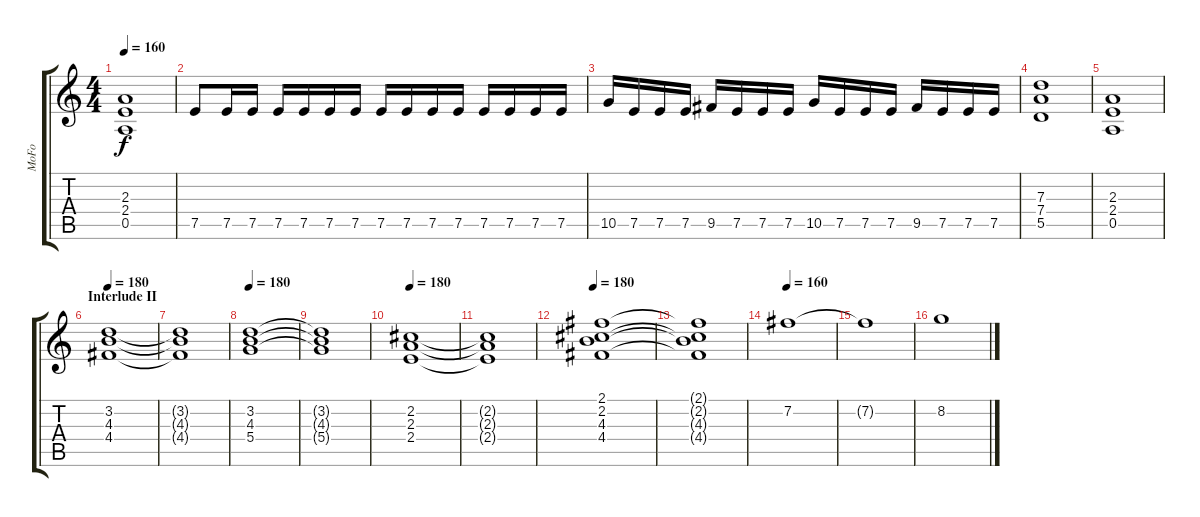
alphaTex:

\track ("MoFo" "MoFo") {instrument overdrivenguitar}
\staff {score tabs}
\tuning (E4 B3 G3 D3 A2 E2) {hide}
\ts (4 4)
\tempo 160
\clef g2
\ks c
(2.3{t} 2.4{t} 0.5{t}).1{dy f} |
7.5.8 7.5.16 7.5.16 7.5.16 7.5.16 7.5.16 7.5.16 7.5.16 7.5.16 7.5.16 7.5.16 7.5.16 7.5.16 7.5.16 7.5.16 |
10.5.16 7.5.16 7.5.16 7.5.16 9.5.16 7.5.16 7.5.16 7.5.16 10.5.16 7.5.16 7.5.16 7.5.16 9.5.16 7.5.16 7.5.16 7.5.16 |
(7.3 7.4 5.5).1 |
(2.3 2.4 0.5).1 |
\section ("" "Interlude II")
\tempo 180
(3.2 4.3 4.4).1 |
(3.2{t} 4.3{t} 4.4{t}).1 |
\tempo 180
(3.2 4.3 5.4).1 |
(3.2{t} 4.3{t} 5.4{t}).1 |
\tempo 180
(2.2 2.3 2.4).1 |
(2.2{t} 2.3{t} 2.4{t}).1 |
\tempo 180
(2.1 2.2 4.3 4.4).1 |
(2.1{t} 2.2{t} 4.3{t} 4.4{t}).1 |
\tempo 160
7.2.1 |
7.2{t}.1 |
8.2.1
